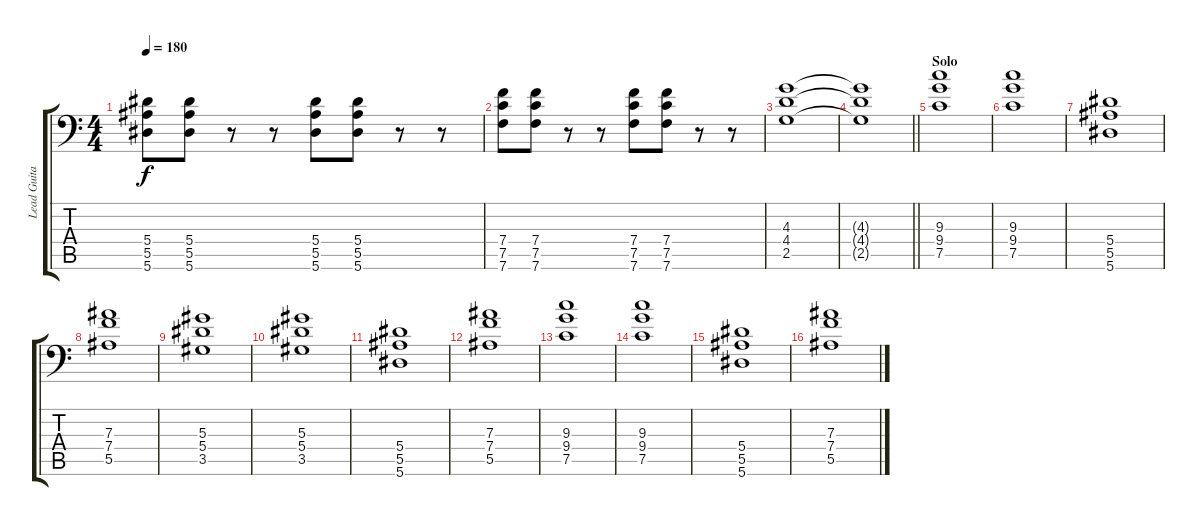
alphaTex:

\track ("Lead Guitar 2" "Lead Guita") {instrument distortionguitar}
\staff {score tabs}
\tuning (C4 G3 Eb3 Bb2 F2 Bb1) {hide}
\ts (4 4)
\tempo 180
\clef f4
\ks c
(5.4 5.5 5.6).8{dy f} (5.4 5.5 5.6).8 r.8 r.8 (5.4 5.5 5.6).8 (5.4 5.5 5.6).8 r.8 r.8 |
(7.4 7.5 7.6).8 (7.4 7.5 7.6).8 r.8 r.8 (7.4 7.5 7.6).8 (7.4 7.5 7.6).8 r.8 r.8 |
(4.3 4.4 2.5).1 |
\barLineRight lightlight
(4.3{t} 4.4{t} 2.5{t}).1 |
\section ("" "Solo")
(9.3 9.4 7.5).1 |
(9.3 9.4 7.5).1 |
(5.4 5.5 5.6).1 |
(7.3 7.4 5.5).1 |
(5.3 5.4 3.5).1 |
(5.3 5.4 3.5).1 |
(5.4 5.5 5.6).1 |
(7.3 7.4 5.5).1 |
(9.3 9.4 7.5).1 |
(9.3 9.4 7.5).1 |
(5.4 5.5 5.6).1 |
(7.3 7.4 5.5).1
